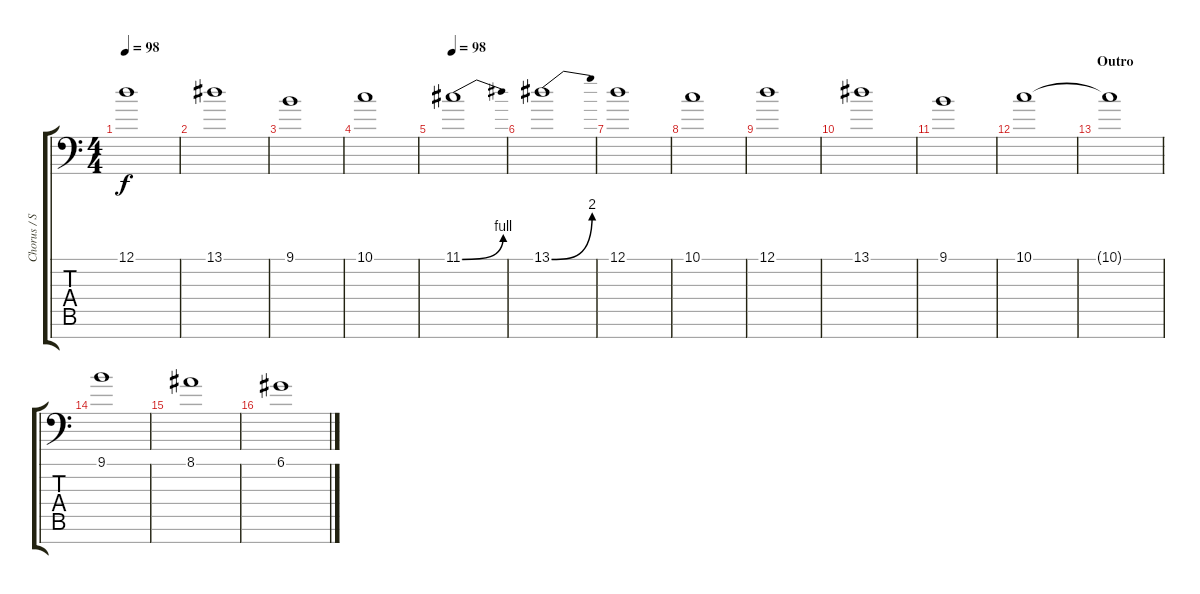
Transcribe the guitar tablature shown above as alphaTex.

\track ("Chorus / String" "Chorus / S") {instrument stringensemble2}
\staff {score tabs}
\tuning (D4 A3 F3 C3 G2 D2 A1) {hide}
\ts (4 4)
\tempo 98
\clef f4
\ks c
12.1.1{dy f} |
13.1.1 |
9.1.1 |
10.1.1 |
\tempo 98
11.1{be (bend 0 0 60 4)}.1 |
13.1{be (bend 0 0 60 8)}.1 |
12.1.1 |
10.1.1 |
12.1.1 |
13.1.1 |
9.1.1 |
10.1.1 |
\section ("" "Outro")
10.1{t}.1{volume 10 instrument stringensemble2} |
9.1.1 |
8.1.1 |
6.1.1
